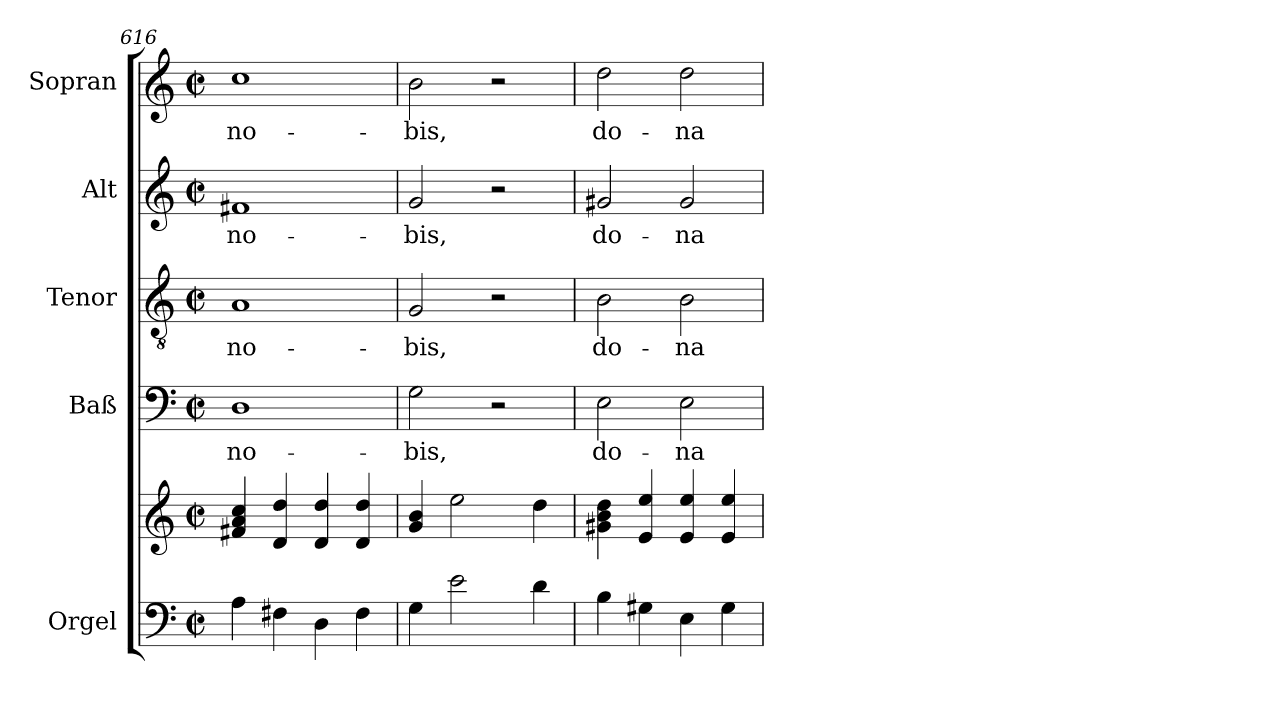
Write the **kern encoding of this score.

**kern	**kern	**kern	**text	**kern	**text	**kern	**text	**kern	**text
*part5	*part5	*part4	*part4	*part3	*part3	*part2	*part2	*part1	*part1
*staff6	*staff5	*staff4	*staff4	*staff3	*staff3	*staff2	*staff2	*staff1	*staff1
*I"Orgel	*	*I"Baß	*	*I"Tenor	*	*I"Alt	*	*I"Sopran	*
*clefF4	*clefG2	*clefF4	*	*clefGv2	*	*clefG2	*	*clefG2	*
*k[]	*k[]	*k[]	*	*k[]	*	*k[]	*	*k[]	*
*C:	*C:	*C:	*	*C:	*	*C:	*	*C:	*
*M2/2	*M2/2	*M2/2	*	*M2/2	*	*M2/2	*	*M2/2	*
*met(c|)	*met(c|)	*met(c|)	*	*met(c|)	*	*met(c|)	*	*met(c|)	*
=616	=616	=616	=616	=616	=616	=616	=616	=616	=616
!	!	!	!LO:LY:b	!	!LO:LY:b	!	!LO:LY:b	!	!LO:LY:b
4A\	4f#X/ 4a/ 4cc/	1D	no-	1A	no-	1f#X	no-	1cc	no-
4F#X\	4d/ 4dd/	.	.	.	.	.	.	.	.
4D\	4d/ 4dd/	.	.	.	.	.	.	.	.
4F#\	4d/ 4dd/	.	.	.	.	.	.	.	.
=617	=617	=617	=617	=617	=617	=617	=617	=617	=617
!	!	!	!LO:LY:b	!	!LO:LY:b	!	!LO:LY:b	!	!LO:LY:b
4G\	4g/ 4b/	2G\	-bis,	2G/	-bis,	2g/	-bis,	2b\	-bis,
2e\	2ee\	.	.	.	.	.	.	.	.
.	.	2r	.	2r	.	2r	.	2r	.
4d\	4dd\	.	.	.	.	.	.	.	.
=618	=618	=618	=618	=618	=618	=618	=618	=618	=618
!	!	!	!LO:LY:b	!	!LO:LY:b	!	!LO:LY:b	!	!LO:LY:b
4B\	4g#X\ 4b\ 4dd\	2E\	do-	2B\	do-	2g#X/	do-	2dd\	do-
4G#X\	4e/ 4ee/	.	.	.	.	.	.	.	.
!	!	!	!LO:LY:b	!	!LO:LY:b	!	!LO:LY:b	!	!LO:LY:b
4E\	4e/ 4ee/	2E\	-na	2B\	-na	2g#/	-na	2dd\	-na
4G#\	4e/ 4ee/	.	.	.	.	.	.	.	.
=	=	=	=	=	=	=	=	=	=
*-	*-	*-	*-	*-	*-	*-	*-	*-	*-
